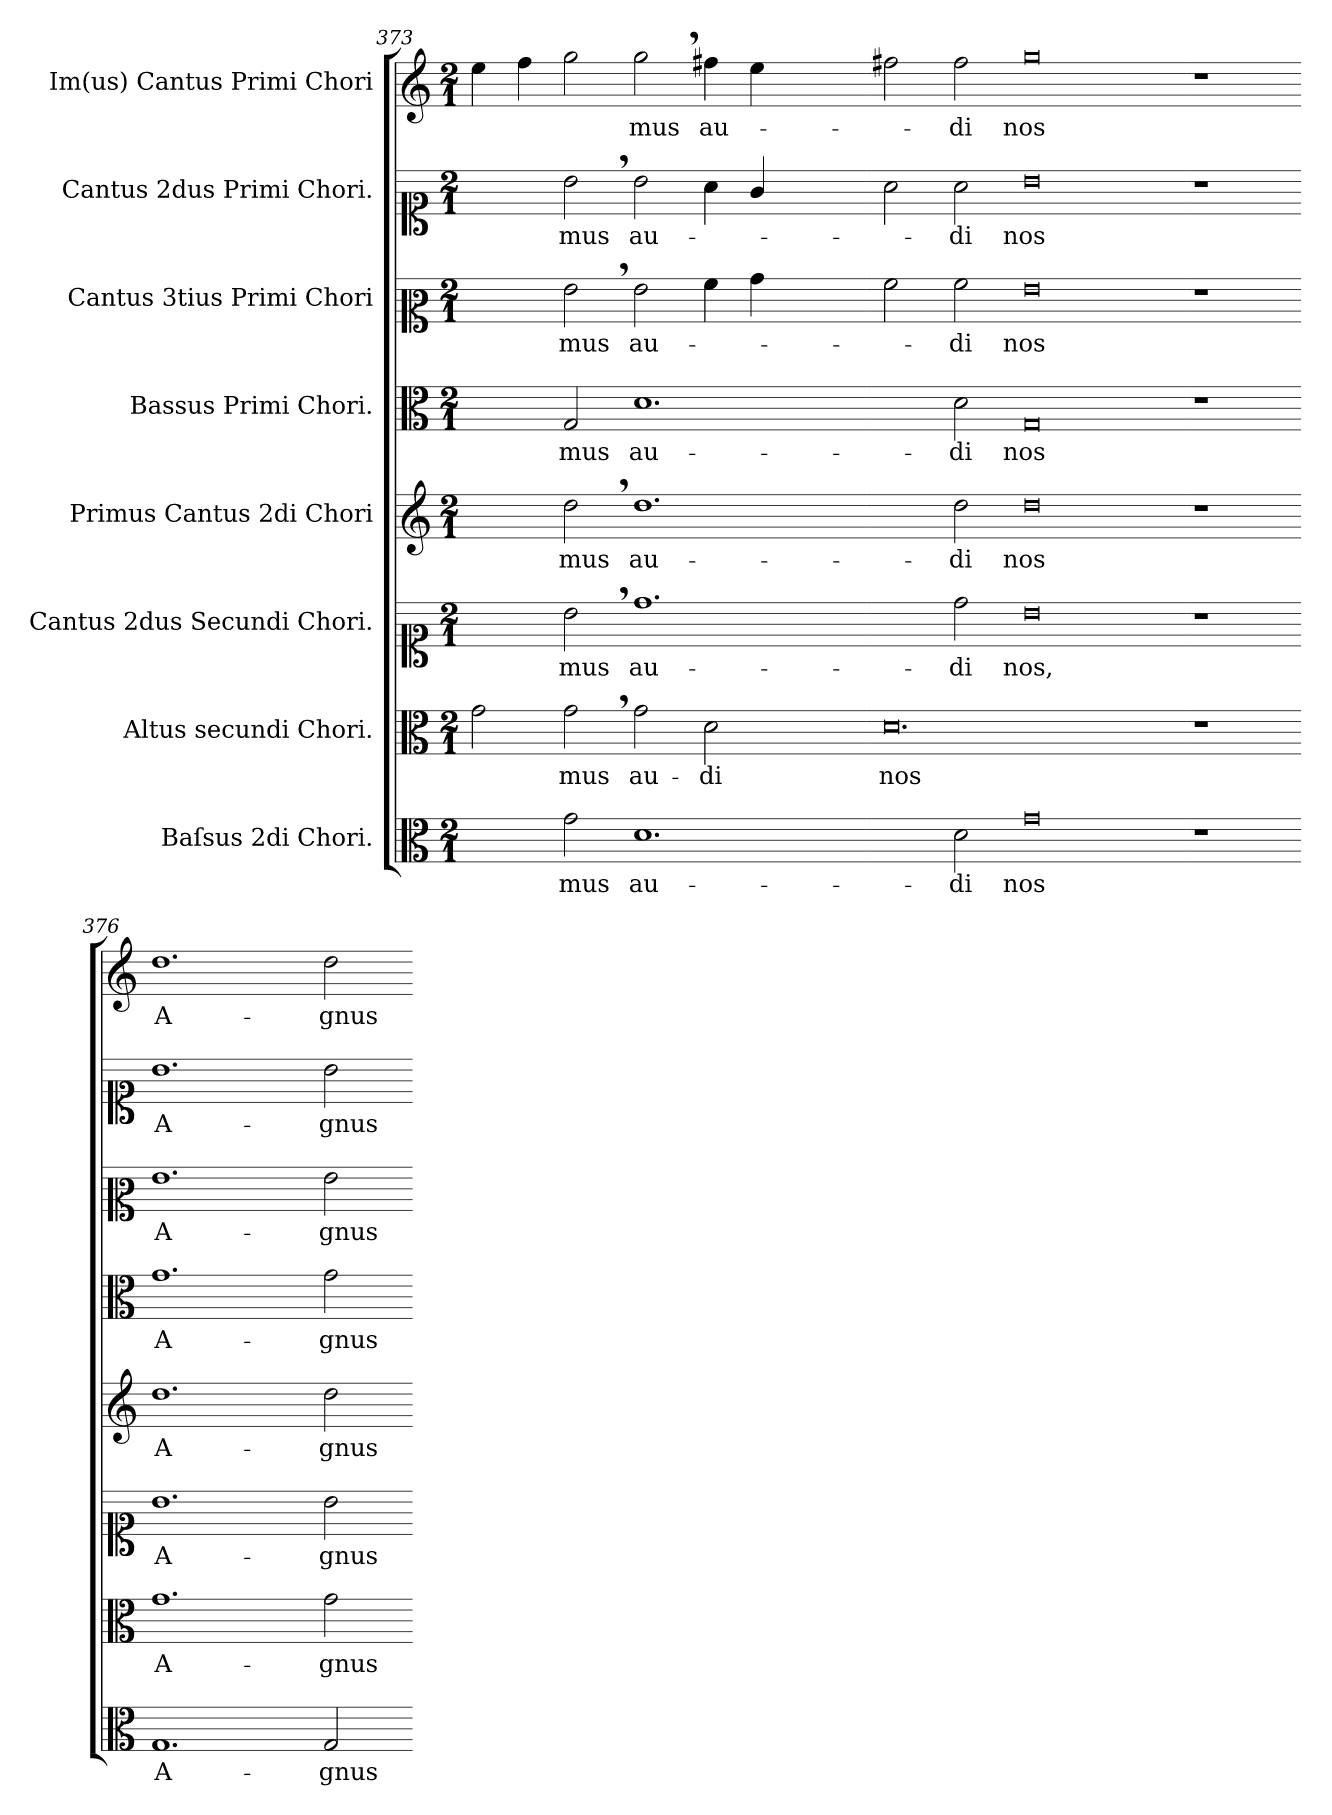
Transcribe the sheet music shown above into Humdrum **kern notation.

**kern	**text	**kern	**text	**kern	**text	**kern	**text	**kern	**text	**kern	**text	**kern	**text	**kern	**text
*part8	*part8	*part7	*part7	*part6	*part6	*part5	*part5	*part4	*part4	*part3	*part3	*part2	*part2	*part1	*part1
*staff8	*staff8	*staff7	*staff7	*staff6	*staff6	*staff5	*staff5	*staff4	*staff4	*staff3	*staff3	*staff2	*staff2	*staff1	*staff1
*I"Baſsus 2di Chori.	*	*I"Altus secundi Chori.	*	*I"Cantus 2dus Secundi Chori.	*	*I"Primus Cantus 2di Chori	*	*I"Bassus Primi Chori.	*	*I"Cantus 3tius Primi Chori	*	*I"Cantus 2dus Primi Chori.	*	*I"Im(us) Cantus Primi Chori	*
*clefC3	*	*clefC3	*	*clefC1	*	*clefG2	*	*clefC3	*	*clefC2	*	*clefC1	*	*clefG2	*
*k[]	*	*k[]	*	*k[]	*	*k[]	*	*k[]	*	*k[]	*	*k[]	*	*k[]	*
*M2/1	*	*M2/1	*	*M2/1	*	*M2/1	*	*M2/1	*	*M2/1	*	*M2/1	*	*M2/1	*
=373	=373	=373	=373	=373	=373	=373	=373	=373	=373	=373	=373	=373	=373	=373	=373
2ryy	.	2g\	.	2ryy	.	2ryy	.	2ryy	.	2ryy	.	2ryy	.	4ee\	.
.	.	.	.	.	.	.	.	.	.	.	.	.	.	4ff\	.
2g\	-mus	2g,<\	-mus	2b,<\	-mus	2dd,<\	-mus	2G/	mus	2g,<\	-mus	2b,<\	mus	2gg\	.
1.d	au-	2g\	au-	1.dd	au-	1.dd	au-	1.d	-au-	2g\	au-	2b\	au-	2gg,<\	-mus
.	.	2d\	-di	.	.	.	.	.	.	4a\	.	4a\	.	4ff#X\	au-
.	.	.	.	.	.	.	.	.	.	4b\	.	4g/	.	4ee\	.
.	.	2ryy	.	.	.	.	.	.	.	2ryy	.	2ryy	.	2ryy	.
=374-	=374-	=374-	=374-	=374-	=374-	=374-	=374-	=374-	=374-	=374-	=374-	=374-	=374-	=374-	=374-
2ryy	.	0.d	nos	2ryy	.	2ryy	.	2ryy	.	2a\	.	2a\	.	2ff#X\	.
2d\	-di	.	.	2dd\	di	2dd\	di	2d\	-di	2a\	-di	2a\	-di	2ff#\	-di
0g	nos	.	.	0b	nos,	0dd	nos	0G	nos	0g	nos	0b	nos	0gg	nos
=375-	=375-	=375-	=375-	=375-	=375-	=375-	=375-	=375-	=375-	=375-	=375-	=375-	=375-	=375-	=375-
1r	.	1r	.	1r	.	1r	.	1r	.	1r	.	1r	.	1r	.
=376-	=376-	=376-	=376-	=376-	=376-	=376-	=376-	=376-	=376-	=376-	=376-	=376-	=376-	=376-	=376-
1.G	A-	1.g	A-	1.b	A-	1.dd	A-	1.g	A-	1.g	A-	1.b	A-	1.dd	A-
2G/	-gnus	2g\	-gnus	2b\	-gnus	2dd\	-gnus	2g\	-gnus	2g\	-gnus	2b\	-gnus	2dd\	-gnus
=-	=-	=-	=-	=-	=-	=-	=-	=-	=-	=-	=-	=-	=-	=-	=-
*-	*-	*-	*-	*-	*-	*-	*-	*-	*-	*-	*-	*-	*-	*-	*-
